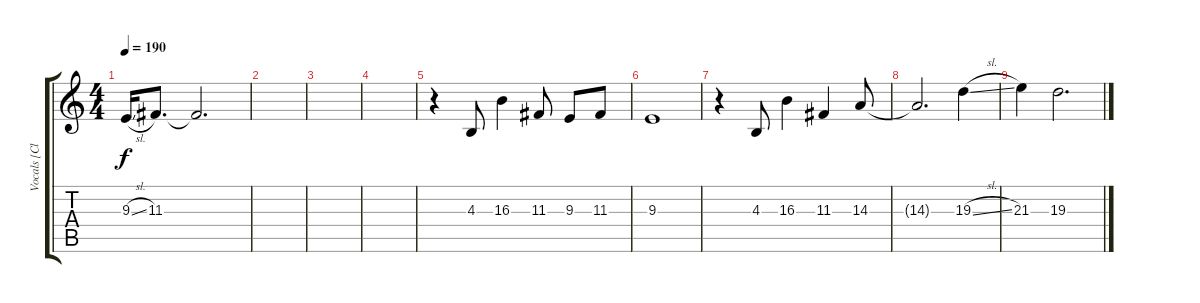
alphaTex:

\track ("Vocals [Clean]" "Vocals [Cl") {instrument lead6voice}
\staff {score tabs}
\tuning (E4 B3 G3 D3 A2 D2) {hide}
\ts (4 4)
\tempo 190
\clef g2
\ks c
9.3{sl}.16{dy f} 11.3.8{d} 11.3{t}.2{d} |
|
|
|
r.4 4.3.8 16.3.4 11.3.8 9.3.8 11.3.8 |
9.3.1 |
r.4 4.3.8 16.3.4 11.3.4 14.3.8 |
14.3{t}.2{d} 19.3{sl}.4 |
21.3.4 19.3.2{d}
